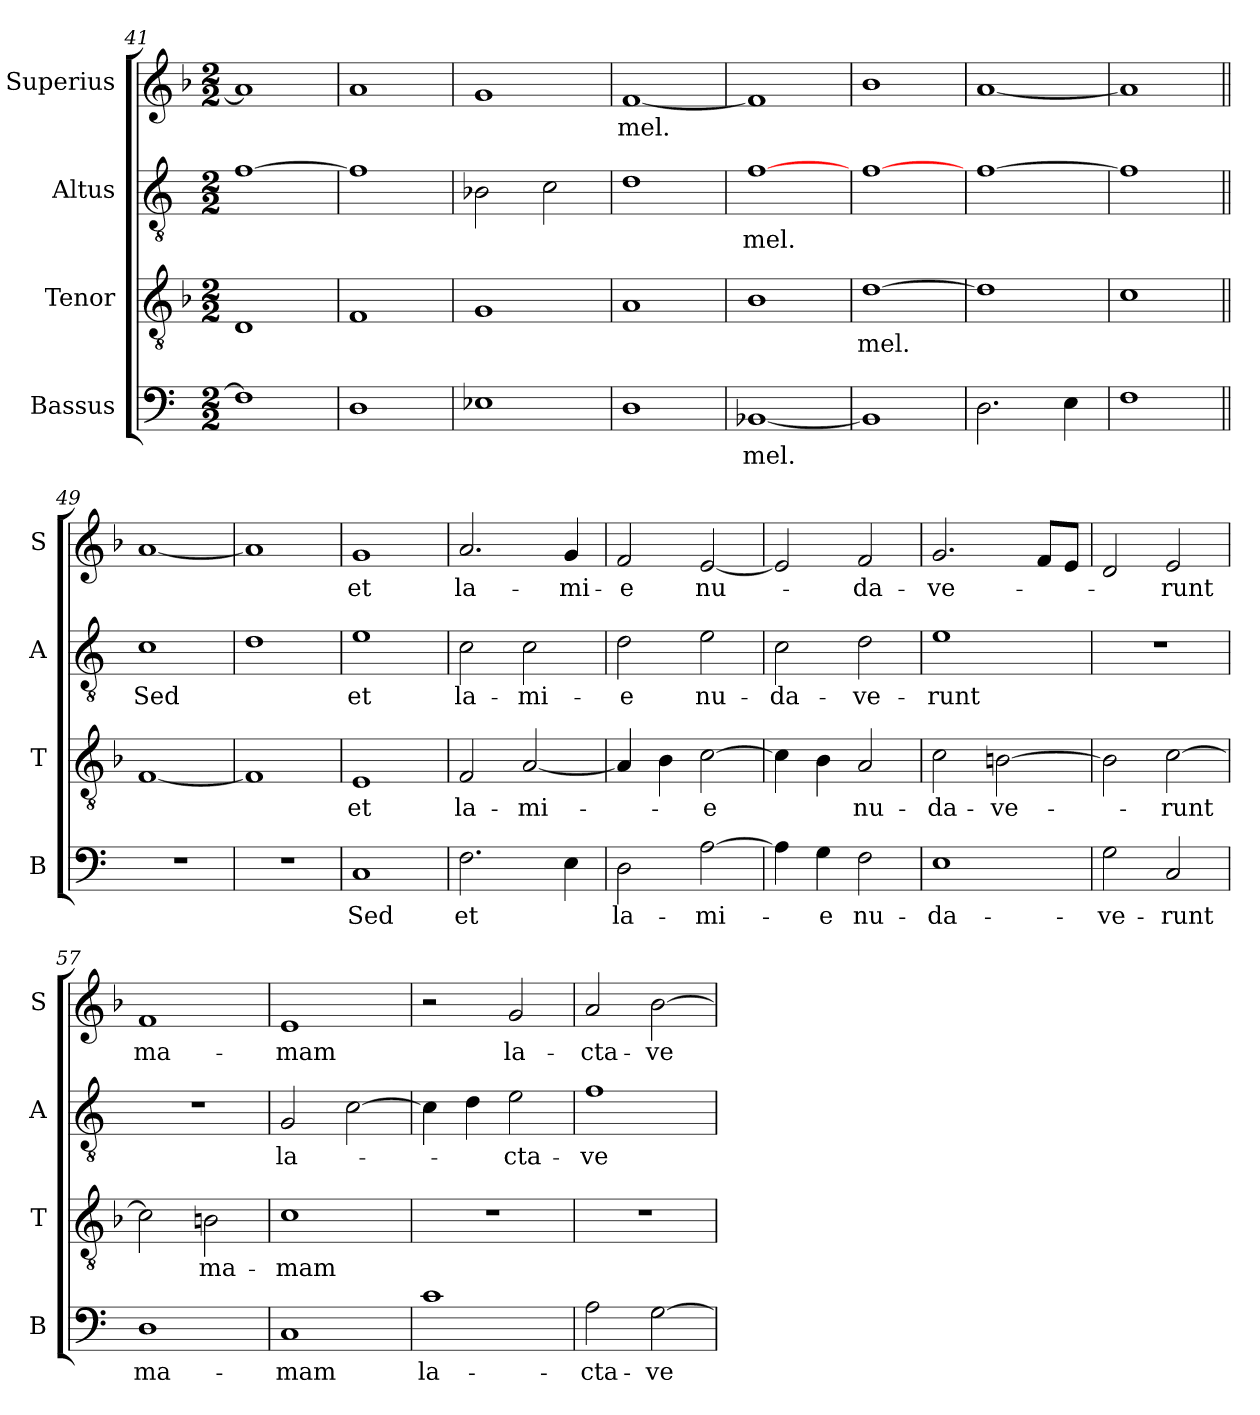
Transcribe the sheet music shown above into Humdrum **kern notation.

**kern	**text	**kern	**text	**kern	**text	**kern	**text
*part4	*part4	*part3	*part3	*part2	*part2	*part1	*part1
*staff4	*staff4	*staff3	*staff3	*staff2	*staff2	*staff1	*staff1
*I"Bassus	*	*I"Tenor	*	*I"Altus	*	*I"Superius	*
*I'B	*	*I'T	*	*I'A	*	*I'S	*
*clefF4	*	*clefGv2	*	*clefGv2	*	*clefG2	*
*k[]	*	*k[b-]	*	*k[]	*	*k[b-]	*
*M2/2	*	*M2/2	*	*M2/2	*	*M2/2	*
=41	=41	=41	=41	=41	=41	=41	=41
1F]	.	1D	.	[1f	.	1a]	.
=42	=42	=42	=42	=42	=42	=42	=42
1D	.	1F	.	1f]	.	1a	.
=43	=43	=43	=43	=43	=43	=43	=43
1E-X	.	1G	.	2B-X	.	1g	.
.	.	.	.	2c	.	.	.
=44	=44	=44	=44	=44	=44	=44	=44
1D	.	1A	.	1d	.	[1f	mel.
=45	=45	=45	=45	=45	=45	=45	=45
[1BB-X	mel.	1B-	.	[1f	mel.	1f]	.
=46	=46	=46	=46	=46	=46	=46	=46
1BB-]	.	[1d	mel.	[1f	.	1b-	.
=47	=47	=47	=47	=47	=47	=47	=47
2.D	.	1d]	.	[1f	.	[1a	.
4E	.	.	.	.	.	.	.
=48	=48	=48	=48	=48	=48	=48	=48
1F	.	1c	.	1f]	.	1a]	.
=49||	=49||	=49||	=49||	=49||	=49||	=49||	=49||
1r	.	[1F	.	1c	-Sed	[1a	.
=50	=50	=50	=50	=50	=50	=50	=50
1r	.	1F]	.	1d	.	1a]	.
=51	=51	=51	=51	=51	=51	=51	=51
1C	Sed	1E	-et	1e	et	1g	et
=52	=52	=52	=52	=52	=52	=52	=52
2.F	et	2F	la-	2c	la-	2.a	la-
.	.	[2A	-mi-	2c	-mi-	.	.
4E	.	.	.	.	.	4g	-mi-
=53	=53	=53	=53	=53	=53	=53	=53
2D	la-	4A]	.	2d	-e	2f	-e
.	.	4B-	.	.	.	.	.
[2A	-mi-	[2c	-e	2e	nu-	[2e	nu-
=54	=54	=54	=54	=54	=54	=54	=54
4A]	.	4c]	.	2c	-da-	2e]	.
4G	-e	4B-	.	.	.	.	.
2F	nu-	2A	nu-	2d	-ve-	2f	-da-
=55	=55	=55	=55	=55	=55	=55	=55
1E	-da-	2c	-da-	1e	-runt	2.g	-ve-
.	.	[2Bni	-ve-	.	.	.	.
.	.	.	.	.	.	8fL	.
.	.	.	.	.	.	8eJ	.
=56	=56	=56	=56	=56	=56	=56	=56
2G	-ve-	2Bn]	.	1r	.	2d	.
2C	-runt	[2c	-runt	.	.	2e	-runt
=57	=57	=57	=57	=57	=57	=57	=57
1D	ma-	2c]	.	1r	.	1f	ma-
.	.	2Bn	ma-	.	.	.	.
=58	=58	=58	=58	=58	=58	=58	=58
1C	-mam	1c	-mam	2G	la-	1e	-mam
.	.	.	.	[2c	.	.	.
=59	=59	=59	=59	=59	=59	=59	=59
1c	la-	1r	.	4c]	.	2r	.
.	.	.	.	4d	.	.	.
.	.	.	.	2e	-cta-	2g	la-
=60	=60	=60	=60	=60	=60	=60	=60
2A	-cta-	1r	.	1f	-ve-	2a	-cta-
[2G	-ve-	.	.	.	.	[2b-	-ve-
=	=	=	=	=	=	=	=
*-	*-	*-	*-	*-	*-	*-	*-
